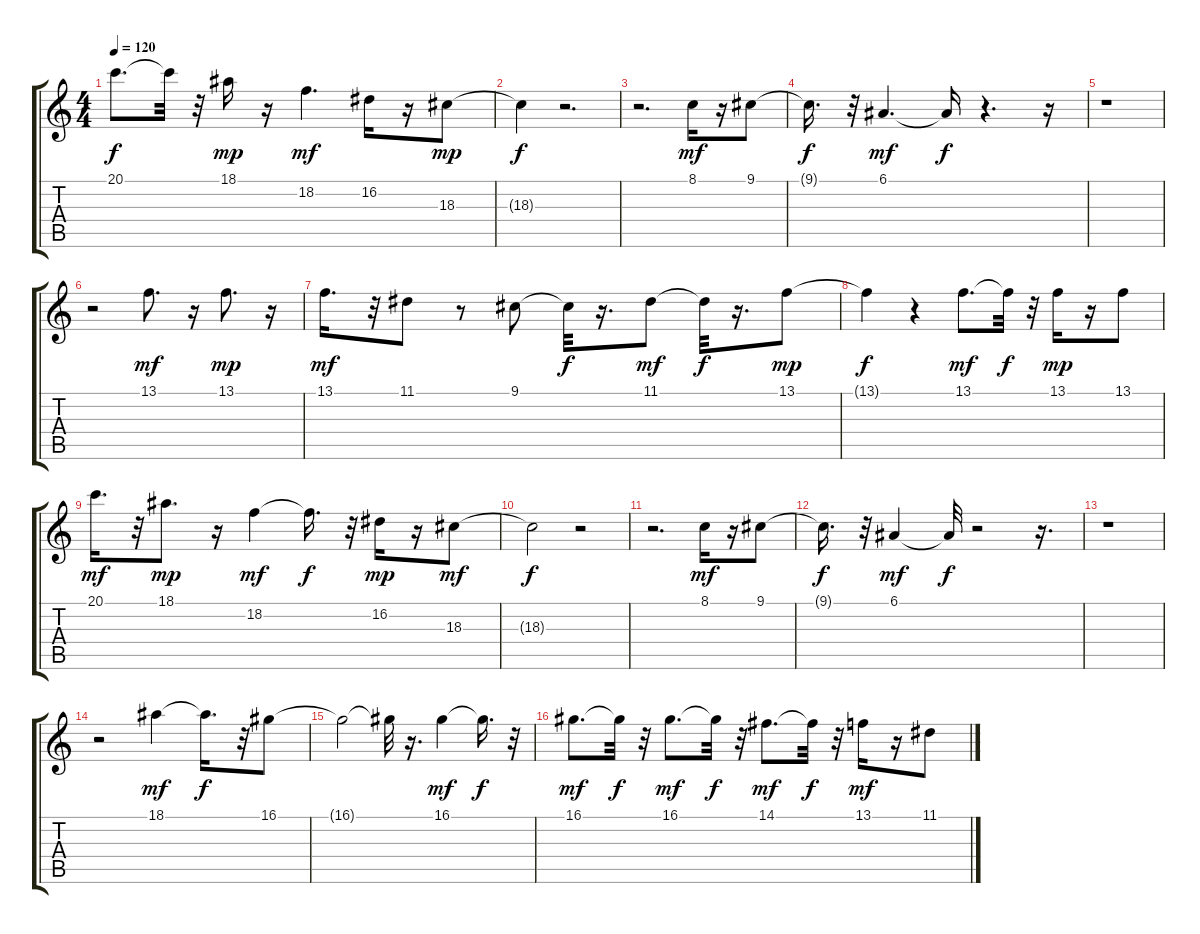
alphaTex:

\track "" {instrument shakuhachi}
\staff {score tabs}
\tuning (E4 B3 G3 D3 A2 E2) {hide}
\ts (4 4)
\tempo 120
\clef g2
\ks c
20.1{t}.8{d dy f} 20.1{t}.32 r.32 18.1.16{dy mp} r.16 18.2.4{d dy mf} 16.2.16 r.16 18.3.8{dy mp} |
18.3{t}.4{dy f} r.2{d} |
r.2{d} 8.1.16{dy mf} r.16 9.1.8 |
9.1{t}.16{d dy f} r.32 6.1.4{d dy mf} 6.1{t}.16{dy f} r.4{d} r.16 |
r.1 |
r.2 13.1.8{d dy mf} r.16 13.1.8{d dy mp} r.16 |
13.1.16{d dy mf} r.32 11.1.8 r.8 9.1.8 9.1{t}.32{dy f} r.16{d} 11.1.8{dy mf} 11.1{t}.32{dy f} r.16{d} 13.1.8{dy mp} |
13.1{t}.4{dy f} r.4 13.1.8{d dy mf} 13.1{t}.32{dy f} r.32 13.1.16{dy mp} r.16 13.1.8 |
20.1.16{d dy mf} r.32 18.1.8{d dy mp} r.16 18.2.4{dy mf} 18.2{t}.16{d dy f} r.32 16.2.16{dy mp} r.16 18.3.8{dy mf} |
18.3{t}.2{dy f} r.2 |
r.2{d} 8.1.16{dy mf} r.16 9.1.8 |
9.1{t}.16{d dy f} r.32 6.1.4{dy mf} 6.1{t}.32{dy f} r.2 r.16{d} |
r.1 |
r.2 18.1.4{dy mf} 18.1{t}.16{d dy f} r.32 16.1.8 |
16.1{t}.2 16.1{t}.32 r.16{d} 16.1.4{dy mf} 16.1{t}.16{d dy f} r.32 |
16.1.8{d dy mf} 16.1{t}.32{dy f} r.32 16.1.8{d dy mf} 16.1{t}.32{dy f} r.32 14.1.8{d dy mf} 14.1{t}.32{dy f} r.32 13.1.16{dy mf} r.16 11.1.8
